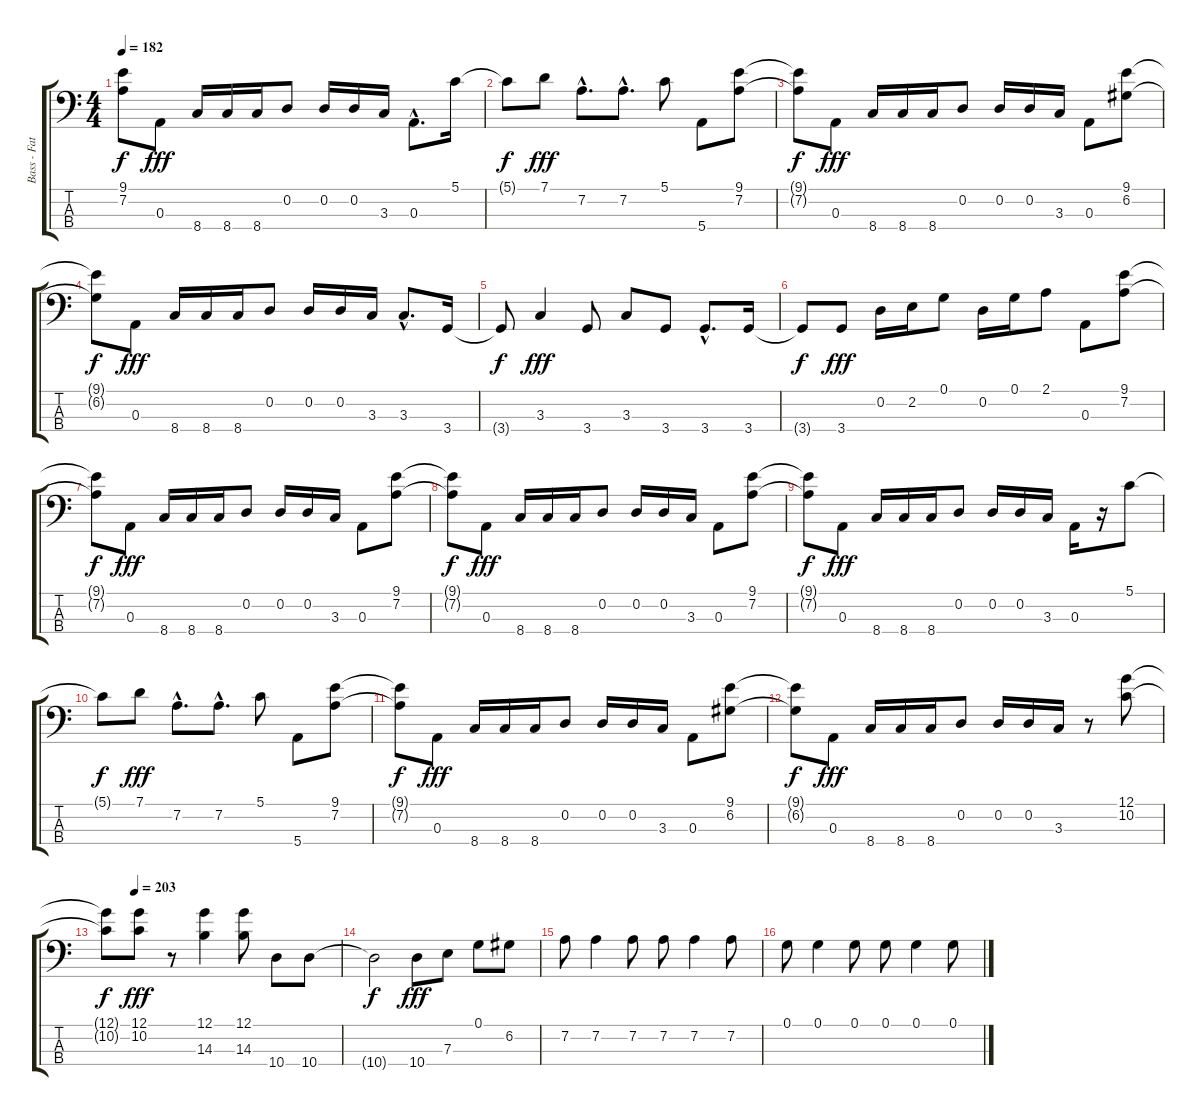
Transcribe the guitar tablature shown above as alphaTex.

\track ("Bass - Fat Mike" "Bass - Fat") {instrument electricbasspick}
\staff {score tabs}
\tuning (G2 D2 A1 E1) {hide}
\ts (4 4)
\tempo 182
\clef f4
\ks c
(9.1{t} 7.2{t}).8{dy f} 0.3.8{dy fff} 8.4.16 8.4.16 8.4.16 0.2.8 0.2.16 0.2.16 3.3.16 0.3{hac}.8{d} 5.1.16 |
5.1{t}.8{dy f} 7.1.8{dy fff} 7.2{hac}.8{d} 7.2{hac}.8{d} 5.1.8 5.4.8 (9.1 7.2).8 |
(9.1{t} 7.2{t}).8{dy f} 0.3.8{dy fff} 8.4.16 8.4.16 8.4.16 0.2.8 0.2.16 0.2.16 3.3.16 0.3.8 (9.1 6.2).8 |
(9.1{t} 6.2{t}).8{dy f} 0.3.8{dy fff} 8.4.16 8.4.16 8.4.16 0.2.8 0.2.16 0.2.16 3.3.16 3.3{hac}.8{d} 3.4.16 |
3.4{t}.8{dy f} 3.3.4{dy fff} 3.4.8 3.3.8 3.4.8 3.4{hac}.8{d} 3.4.16 |
3.4{t}.8{dy f} 3.4.8{dy fff} 0.2.16 2.2.16 0.1.8 0.2.16 0.1.16 2.1.8 0.3.8 (9.1 7.2).8 |
(9.1{t} 7.2{t}).8{dy f} 0.3.8{dy fff} 8.4.16 8.4.16 8.4.16 0.2.8 0.2.16 0.2.16 3.3.16 0.3.8 (9.1 7.2).8 |
(9.1{t} 7.2{t}).8{dy f} 0.3.8{dy fff} 8.4.16 8.4.16 8.4.16 0.2.8 0.2.16 0.2.16 3.3.16 0.3.8 (9.1 7.2).8 |
(9.1{t} 7.2{t}).8{dy f} 0.3.8{dy fff} 8.4.16 8.4.16 8.4.16 0.2.8 0.2.16 0.2.16 3.3.16 0.3.16 r.16 5.1.8 |
5.1{t}.8{dy f} 7.1.8{dy fff} 7.2{hac}.8{d} 7.2{hac}.8{d} 5.1.8 5.4.8 (9.1 7.2).8 |
(9.1{t} 7.2{t}).8{dy f} 0.3.8{dy fff} 8.4.16 8.4.16 8.4.16 0.2.8 0.2.16 0.2.16 3.3.16 0.3.8 (9.1 6.2).8 |
(9.1{t} 6.2{t}).8{dy f} 0.3.8{dy fff} 8.4.16 8.4.16 8.4.16 0.2.8 0.2.16 0.2.16 3.3.16 r.8 (12.1 10.2).8 |
\tempo (203 0.125)
(12.1{t} 10.2{t}).8{dy f} (12.1 10.2).8{dy fff} r.8 (12.1 14.3).4 (12.1 14.3).8 10.4.8 10.4.8 |
10.4{t}.2{dy f} 10.4.8{dy fff} 7.3.8 0.1.8 6.2.8 |
7.2.8 7.2.4 7.2.8 7.2.8 7.2.4 7.2.8 |
0.1.8 0.1.4 0.1.8 0.1.8 0.1.4 0.1.8
